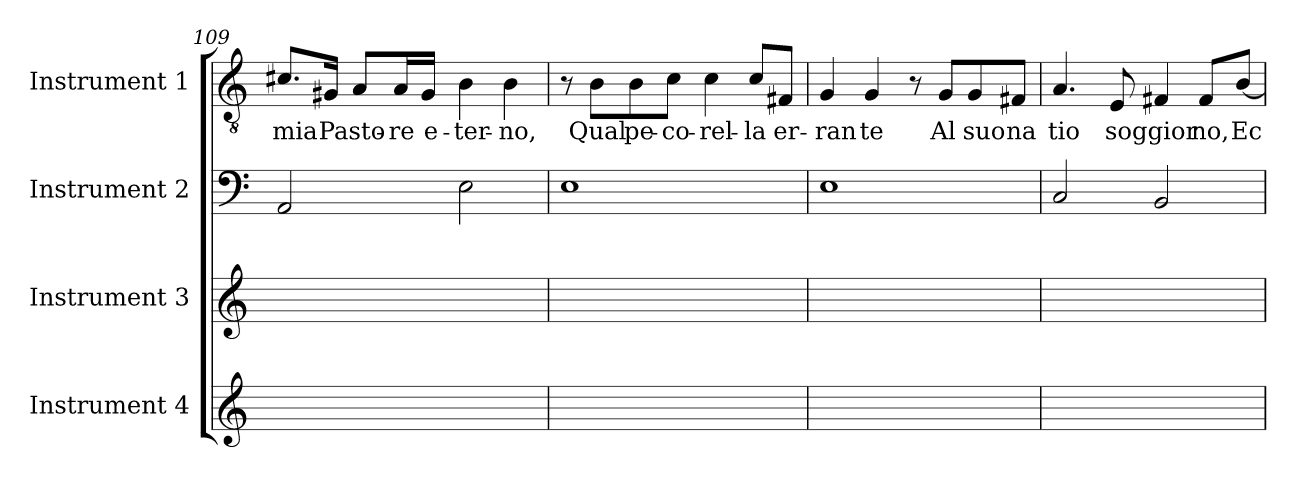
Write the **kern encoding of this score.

**kern	**kern	**kern	**kern	**text
*part4	*part3	*part2	*part1	*part1
*staff4	*staff3	*staff2	*staff1	*staff1
*I"Instrument 4	*I"Instrument 3	*I"Instrument 2	*I"Instrument 1	*
*clefG2	*clefG2	*clefF4	*clefGv2	*
*k[]	*k[]	*k[]	*k[]	*
=109	=109	=109	=109	=109
!	!	!	!	!LO:LY:b
1ryy	1ryy	2AA/	8.c#X/L	mia
!	!	!	!	!LO:LY:b
.	.	.	16G#X/Jk	Pasto-
.	.	.	8A/L	.
!	!	!	!	!LO:LY:b
.	.	.	16A/L	-re
!	!	!	!	!LO:LY:b
.	.	.	16G#/JJ	e-
!	!	!	!	!LO:LY:b
.	.	2E\	4B\	-ter-
!	!	!	!	!LO:LY:b
.	.	.	4B\	-no,
=110	=110	=110	=110	=110
1ryy	1ryy	1E>	8r	.
!	!	!	!	!LO:LY:b
.	.	.	8B\L	Qual
!	!	!	!	!LO:LY:b
.	.	.	8B\	pe-
!	!	!	!	!LO:LY:b
.	.	.	8c\J	-co-
!	!	!	!	!LO:LY:b
.	.	.	4c<\	-rel-
!	!	!	!	!LO:LY:b
.	.	.	8c/L	-la
!	!	!	!	!LO:LY:b
.	.	.	8F#X/J	er-
!!LO:LB:g=z
=111	=111	=111	=111	=111
!	!	!	!	!LO:LY:b
1ryy	1ryy	1E	4G/	-ran
!	!	!	!	!LO:LY:b
.	.	.	4G/	te
.	.	.	8r	.
!	!	!	!	!LO:LY:b
.	.	.	8G/L	Al
!	!	!	!	!LO:LY:b
.	.	.	8G/	suo
!	!	!	!	!LO:LY:b
.	.	.	8F#X/J	na
=112	=112	=112	=112	=112
!	!	!	!	!LO:LY:b
1ryy	1ryy	2C/	4.A/	tio
!	!	!	!	!LO:LY:b
.	.	.	8E/	soggior
.	.	2BB/	4F#X/	.
!	!	!	!	!LO:LY:b
.	.	.	8F#/L	no,
!	!	!	!	!LO:LY:b
.	.	.	[>8B/J	Ec
=	=	=	=	=
*-	*-	*-	*-	*-
